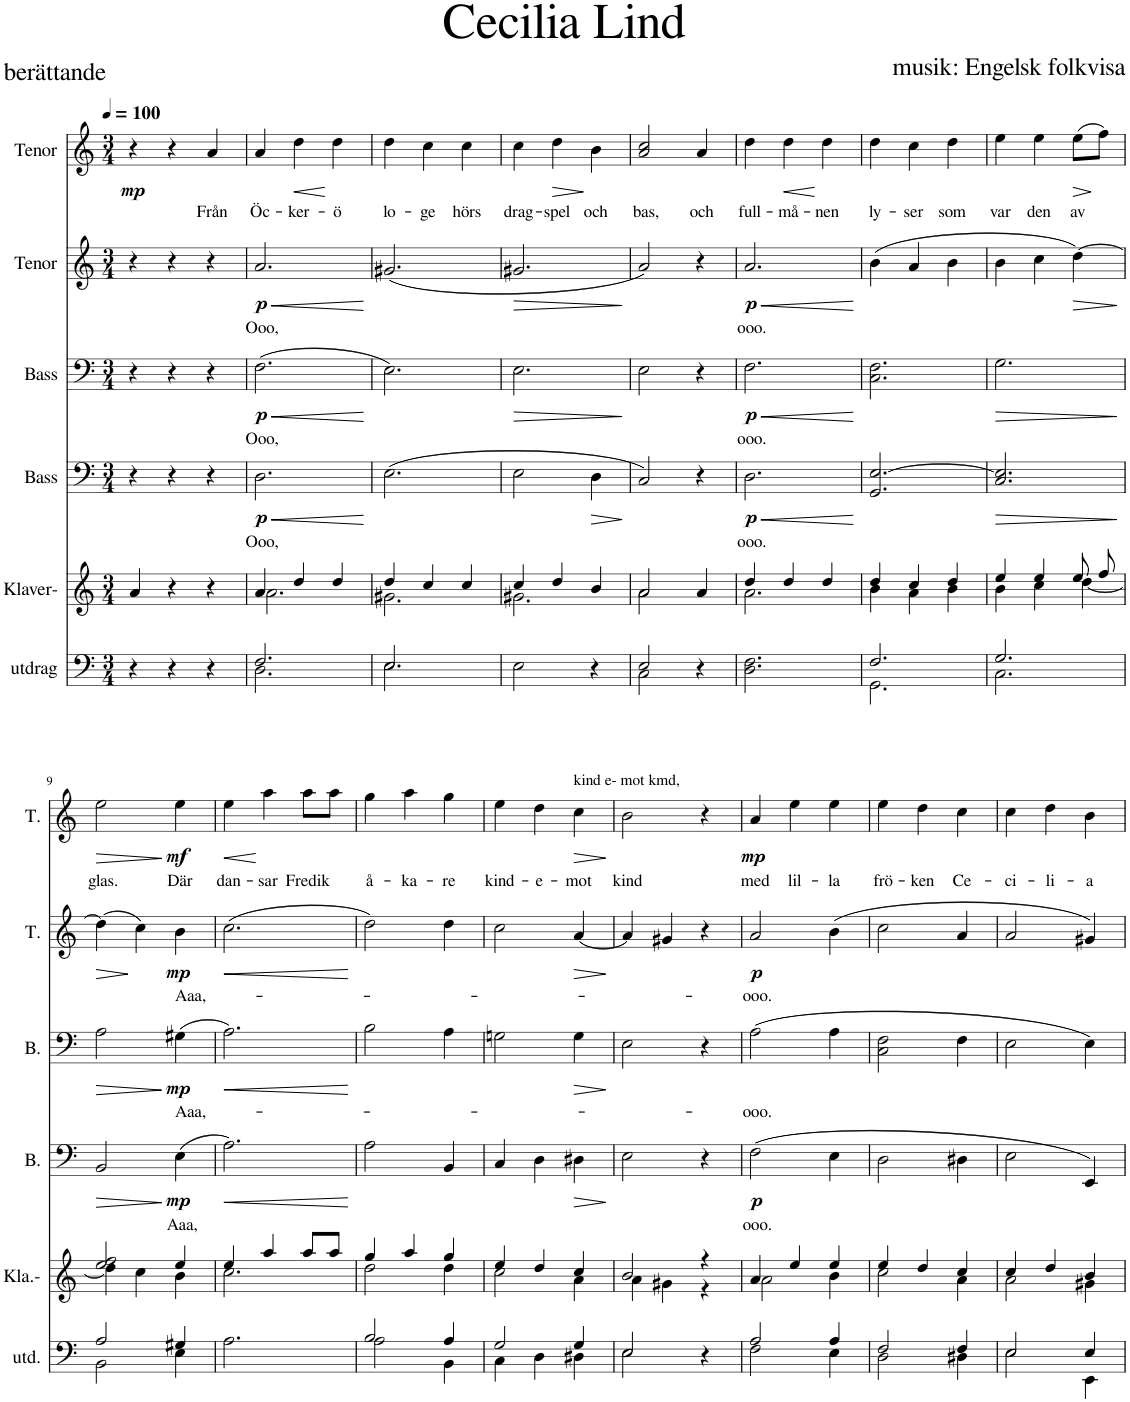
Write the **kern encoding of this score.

**kern	**kern	**kern	**text	**dynam	**kern	**text	**dynam	**kern	**text	**dynam	**kern	**text	**dynam
*part6	*part5	*part4	*part4	*part4	*part3	*part3	*part3	*part2	*part2	*part2	*part1	*part1	*part1
*staff6	*staff5	*staff4	*staff4	*staff4	*staff3	*staff3	*staff3	*staff2	*staff2	*staff2	*staff1	*staff1	*staff1
*I"utdrag	*I"Klaver-	*I"Bass	*	*	*I"Bass	*	*	*I"Tenor	*	*	*I"Tenor	*	*
*I'utd.	*I'Kla.-	*I'B.	*	*	*I'B.	*	*	*I'T.	*	*	*I'T.	*	*
*clefF4	*clefG2	*clefF4	*	*	*clefF4	*	*	*clefG2	*	*	*clefG2	*	*
*k[]	*k[]	*k[]	*	*	*k[]	*	*	*k[]	*	*	*k[]	*	*
*M3/4	*M3/4	*M3/4	*	*	*M3/4	*	*	*M3/4	*	*	*M3/4	*	*
*MM100	*MM100	*MM100	*	*	*MM100	*	*	*MM100	*	*	*MM100	*	*
=1	=1	=1	=1	=1	=1	=1	=1	=1	=1	=1	=1	=1	=1
!	!	!	!	!	!	!	!	!	!	!	!	!	!LO:DY:b
4r	4a/	4r	.	.	4r	.	.	4r	.	.	4r	.	mp
4r	4r	4r	.	.	4r	.	.	4r	.	.	4r	.	.
!	!	!	!	!	!	!	!	!	!	!	!	!LO:LY:b	!
4r	4r	4r	.	.	4r	.	.	4r	.	.	4a/	Från	.
=2	=2	=2	=2	=2	=2	=2	=2	=2	=2	=2	=2	=2	=2
*^	*^	*	*	*	*	*	*	*	*	*	*	*	*
!	!	!	!	!	!LO:LY:b	!LO:HP:b	!	!LO:LY:b	!LO:HP:b	!	!LO:LY:b	!LO:HP:b	!	!LO:LY:b	!
!	!	!	!	!	!	!LO:DY:n=1:b	!	!	!LO:DY:n=1:b	!	!	!LO:DY:n=1:b	!	!	!
2.F/	2.D\	4a/	2.a\	2.D\	Ooo,	< p	(2.F\	Ooo,	< p	2.a/	Ooo,	< p	4a/	Öc-	.
!	!	!	!	!	!	!	!	!	!	!	!	!	!	!LO:LY:b	!LO:HP:b
.	.	4dd/	.	.	.	.	.	.	.	.	.	.	4dd\	-ker-	<
!	!	!	!	!	!	!	!	!	!	!	!	!	!	!LO:LY:b	!
.	.	4dd/	.	.	.	.	.	.	.	.	.	.	4dd\	-ö	[
*v	*v	*	*	*	*	*	*	*	*	*	*	*	*	*	*
*	*v	*v	*	*	*	*	*	*	*	*	*	*	*	*
.	.	.	.	.	.	.	[	.	.	[	.	.	.
=3	=3	=3	=3	=3	=3	=3	=3	=3	=3	=3	=3	=3	=3
*^	*^	*	*	*	*	*	*	*	*	*	*	*	*
!	!	!	!	!	!	!	!	!	!	!	!	!	!	!LO:LY:b	!
2.E/	2.E\	4dd/	2.g#X\	(2.E\	.	.	2.E\)	.	.	(2.g#X/	.	.	4dd\	lo-	.
!	!	!	!	!	!	!	!	!	!	!	!	!	!	!LO:LY:b	!
.	.	4cc/	.	.	.	.	.	.	.	.	.	.	4cc\	-ge	.
!	!	!	!	!	!	!	!	!	!	!	!	!	!	!LO:LY:b	!
.	.	4cc/	.	.	.	.	.	.	.	.	.	.	4cc\	hörs	.
*v	*v	*	*	*	*	*	*	*	*	*	*	*	*	*	*
=4	=4	=4	=4	=4	=4	=4	=4	=4	=4	=4	=4	=4	=4	=4
!	!	!	!	!	!	!	!	!LO:HP:b	!	!	!LO:HP:b	!	!LO:LY:b	!
2E\	4cc/	2.g#X\	2E\	.	.	2.E\	.	>	2.g#X/	.	>	4cc\	drag-	.
!	!	!	!	!	!	!	!	!	!	!	!	!	!LO:LY:b	!LO:HP:b
.	4dd/	.	.	.	.	.	.	.	.	.	.	4dd\	-spel	>
!	!	!	!	!	!LO:HP:b	!	!	!	!	!	!	!	!LO:LY:b	!
4r	4b/	.	4D\	.	>	.	.	.	.	.	.	4b\	och	]
*	*v	*v	*	*	*	*	*	*	*	*	*	*	*	*
.	.	.	.	[	.	.	]	.	.	]	.	.	.
=5	=5	=5	=5	=5	=5	=5	=5	=5	=5	=5	=5	=5	=5
*^	*^	*	*	*	*	*	*	*	*	*	*	*	*
!	!	!	!	!	!	!	!	!	!	!	!	!	!	!LO:LY:b	!
2E/	2C\	2a/	2a\	2C/)	.	.	2E\	.	.	2a/)	.	.	2a/ 2cc/	bas,	.
!	!	!	!	!	!	!	!	!	!	!	!	!	!	!LO:LY:b	!
4r	4ryy	4a/	4ryy	4r	.	.	4r	.	.	4r	.	.	4a/	och	.
=6	=6	=6	=6	=6	=6	=6	=6	=6	=6	=6	=6	=6	=6	=6	=6
!	!	!	!	!	!LO:LY:b	!LO:HP:b	!	!LO:LY:b	!LO:HP:b	!	!LO:LY:b	!LO:HP:b	!	!LO:LY:b	!
!	!	!	!	!	!	!LO:DY:n=1:b	!	!	!LO:DY:n=1:b	!	!	!LO:DY:n=1:b	!	!	!
*v	*v	*	*	*	*	*	*	*	*	*	*	*	*	*	*
2.D\ 2.F\	4dd/	2.a\	2.D\	ooo.	< p	2.F\	ooo.	< p	2.a/	ooo.	< p	4dd\	full-	.
!	!	!	!	!	!	!	!	!	!	!	!	!	!LO:LY:b	!LO:HP:b
.	4dd/	.	.	.	.	.	.	.	.	.	.	4dd\	-må-	<
!	!	!	!	!	!	!	!	!	!	!	!	!	!LO:LY:b	!
.	4dd/	.	.	.	.	.	.	.	.	.	.	4dd\	-nen	[
*	*v	*v	*	*	*	*	*	*	*	*	*	*	*	*
.	.	.	.	]	.	.	[	.	.	[	.	.	.
=7	=7	=7	=7	=7	=7	=7	=7	=7	=7	=7	=7	=7	=7
*^	*^	*	*	*	*	*	*	*	*	*	*	*	*
!	!	!	!	!	!	!	!	!	!	!	!	!	!	!LO:LY:b	!
2.F/	2.GG\	4dd/	4b\	2.GG/ [2.E/	.	.	2.C\ 2.F\	.	.	(4b\	.	.	4dd\	ly-	.
!	!	!	!	!	!	!	!	!	!	!	!	!	!	!LO:LY:b	!
.	.	4cc/	4a\	.	.	.	.	.	.	4a/	.	.	4cc\	-ser	.
!	!	!	!	!	!	!	!	!	!	!	!	!	!	!LO:LY:b	!
.	.	4dd/	4b\	.	.	.	.	.	.	4b\	.	.	4dd\	som	.
=8	=8	=8	=8	=8	=8	=8	=8	=8	=8	=8	=8	=8	=8	=8	=8
!	!	!	!	!	!	!LO:HP:b	!	!	!LO:HP:b	!	!	!	!	!LO:LY:b	!
2.G/	2.C\	4ee/	4b\	2.C/ 2.E/]	.	>	2.G\	.	>	4b\	.	.	4ee\	var	.
!	!	!	!	!	!	!	!	!	!	!	!	!	!	!LO:LY:b	!
.	.	4ee/	4cc\	.	.	.	.	.	.	4cc\	.	.	4ee\	den	.
!	!	!	!	!	!	!	!	!	!	!	!	!LO:HP:b	!	!LO:LY:b	!LO:HP:b
.	.	8ee/	[4dd\	.	.	.	.	.	.	[4dd\)	.	>	(8ee\L	av	>
.	.	8ff/	.	.	.	.	.	.	.	.	.	.	8ff\J)	.	]
*v	*v	*	*	*	*	*	*	*	*	*	*	*	*	*	*
*	*v	*v	*	*	*	*	*	*	*	*	*	*	*	*
.	.	.	.	[	.	.	]	.	.	]	.	.	.
!!LO:LB:g=z
=9	=9	=9	=9	=9	=9	=9	=9	=9	=9	=9	=9	=9	=9
*^	*^	*	*	*	*	*	*	*	*	*	*	*	*
!	!	!	!	!	!	!LO:HP:b	!	!	!LO:HP:b	!	!	!LO:HP:b	!	!LO:LY:b	!LO:HP:b
2A/	2BB\	2ee/ 2ff/	4dd\]	2BB/	.	>	2A\	.	>	(4dd\]	.	>	2ee\	glas.	>
.	.	.	4cc\	.	.	.	.	.	.	4cc\)	.	]	.	.	.
!	!	!	!	!	!LO:LY:b	!LO:DY:n=1:b	!	!LO:LY:b	!LO:DY:n=1:b	!	!LO:LY:b	!LO:DY:b	!	!LO:LY:b	!LO:DY:n=1:b
4G#X/	4E\	4ee/	4b\	(4E\	Aaa,	] mp	(4G#X\	Aaa,-	] mp	4b\	Aaa,-	mp	4ee\	Där	] mf
=10	=10	=10	=10	=10	=10	=10	=10	=10	=10	=10	=10	=10	=10	=10	=10
!	!	!	!	!	!	!LO:HP:b	!	!	!LO:HP:b	!	!	!LO:HP:b	!	!LO:LY:b	!LO:HP:b
*v	*v	*	*	*	*	*	*	*	*	*	*	*	*	*	*
2.A\	4ee/	2.cc\	2.A\)	.	<	2.A\)	.	<	(2.cc\	.	<	4ee\	dan-	<
!	!	!	!	!	!	!	!	!	!	!	!	!	!LO:LY:b	!
.	4aa/	.	.	.	.	.	.	.	.	.	.	4aa\	-sar	[
!	!	!	!	!	!	!	!	!	!	!	!	!	!LO:LY:b	!
.	8aa/L	.	.	.	.	.	.	.	.	.	.	8aa\L	Fredik	.
.	8aa/J	.	.	.	.	.	.	.	.	.	.	8aa\J	.	.
*	*v	*v	*	*	*	*	*	*	*	*	*	*	*	*
.	.	.	.	]	.	.	[	.	.	[	.	.	.
=11	=11	=11	=11	=11	=11	=11	=11	=11	=11	=11	=11	=11	=11
*^	*^	*	*	*	*	*	*	*	*	*	*	*	*
!	!	!	!	!	!	!	!	!	!	!	!	!	!	!LO:LY:b	!
2B/	2A\	4gg/	2dd\	2A\	.	.	2B\	.	.	2dd\)	.	.	4gg\	å-	.
!	!	!	!	!	!	!	!	!	!	!	!	!	!	!LO:LY:b	!
.	.	4aa/	.	.	.	.	.	.	.	.	.	.	4aa\	-ka-	.
!	!	!	!	!	!	!	!	!	!	!	!	!	!	!LO:LY:b	!
4A/	4BB\	4gg/	4dd\	4BB/	.	.	4A\	.	.	4dd\	.	.	4gg\	-re	.
=12	=12	=12	=12	=12	=12	=12	=12	=12	=12	=12	=12	=12	=12	=12	=12
!	!	!	!	!	!	!	!	!	!	!	!	!	!	!LO:LY:b	!
2G/	4C\	4ee/	2cc\	4C/	.	.	2Gn\	.	.	2cc\	.	.	4ee\	kind-	.
!	!	!	!	!	!	!	!	!	!	!	!	!	!	!LO:LY:b	!
.	4D\	4dd/	.	4D\	.	.	.	.	.	.	.	.	4dd\	-e-	.
!	!	!	!	!	!	!	!	!	!	!	!	!	!LO:TX:a:t=kind e- mot kmd,	!	!
!	!	!	!	!	!	!	!	!	!LO:HP:b	!	!	!LO:HP:b	!	!LO:LY:b	!LO:HP:b
4G/	4D#X\	4cc/	4a\	4D#X\	.	.	4G\	.	>	[4a/	.	>	4cc\	-mot	>
*v	*v	*	*	*	*	*	*	*	*	*	*	*	*	*	*
*	*v	*v	*	*	*	*	*	*	*	*	*	*	*	*
.	.	.	.	[	.	.	]	.	.	]	.	.	]
=13	=13	=13	=13	=13	=13	=13	=13	=13	=13	=13	=13	=13	=13
*^	*^	*	*	*	*	*	*	*	*	*	*	*	*
!	!	!	!	!	!	!	!	!	!	!	!	!	!	!LO:LY:b	!
2E/	2E\	2b/	4a\	2E\	.	.	2E\	.	.	4a/]	.	.	2b\	kind	.
.	.	.	4g#X\	.	.	.	.	.	.	4g#X/	.	.	.	.	.
4r	4ryy	4r	4r	4r	.	.	4r	.	.	4r	.	.	4r	.	.
=14	=14	=14	=14	=14	=14	=14	=14	=14	=14	=14	=14	=14	=14	=14	=14
!	!	!	!	!	!LO:LY:b	!LO:DY:b	!	!LO:LY:b	!	!	!LO:LY:b	!LO:DY:b	!	!LO:LY:b	!LO:DY:b
2A/	2F\	4a/	2a\	(2F\	ooo.	p	(2A\	-ooo.	.	2a/	-ooo.	p	4a/	med	mp
!	!	!	!	!	!	!	!	!	!	!	!	!	!	!LO:LY:b	!
.	.	4ee/	.	.	.	.	.	.	.	.	.	.	4ee\	lil-	.
!	!	!	!	!	!	!	!	!	!	!	!	!	!	!LO:LY:b	!
4A/	4E\	4ee/	4b\	4E\	.	.	4A\	.	.	(4b\	.	.	4ee\	-la	.
=15	=15	=15	=15	=15	=15	=15	=15	=15	=15	=15	=15	=15	=15	=15	=15
!	!	!	!	!	!	!	!	!	!	!	!	!	!	!LO:LY:b	!
2F/	2D\	4ee/	2cc\	2D\	.	.	2C\ 2F\	.	.	2cc\	.	.	4ee\	frö-	.
!	!	!	!	!	!	!	!	!	!	!	!	!	!	!LO:LY:b	!
.	.	4dd/	.	.	.	.	.	.	.	.	.	.	4dd\	-ken	.
!	!	!	!	!	!	!	!	!	!	!	!	!	!	!LO:LY:b	!
4F/	4D#X\	4cc/	4a\	4D#X\	.	.	4F\	.	.	4a/	.	.	4cc\	Ce-	.
=16	=16	=16	=16	=16	=16	=16	=16	=16	=16	=16	=16	=16	=16	=16	=16
!	!	!	!	!	!	!	!	!	!	!	!	!	!	!LO:LY:b	!
2E/	2E\	4cc/	2a\	2E\	.	.	2E\	.	.	2a/	.	.	4cc\	-ci-	.
!	!	!	!	!	!	!	!	!	!	!	!	!	!	!LO:LY:b	!
.	.	4dd/	.	.	.	.	.	.	.	.	.	.	4dd\	-li-	.
!	!	!	!	!	!	!	!	!	!	!	!	!	!	!LO:LY:b	!
4E/	4EE\	4b/	4g#X\	4EE/)	.	.	4E\)	.	.	4g#X/)	.	.	4b\	-a	.
*v	*v	*	*	*	*	*	*	*	*	*	*	*	*	*	*
*	*v	*v	*	*	*	*	*	*	*	*	*	*	*	*
=	=	=	=	=	=	=	=	=	=	=	=	=	=
*-	*-	*-	*-	*-	*-	*-	*-	*-	*-	*-	*-	*-	*-
